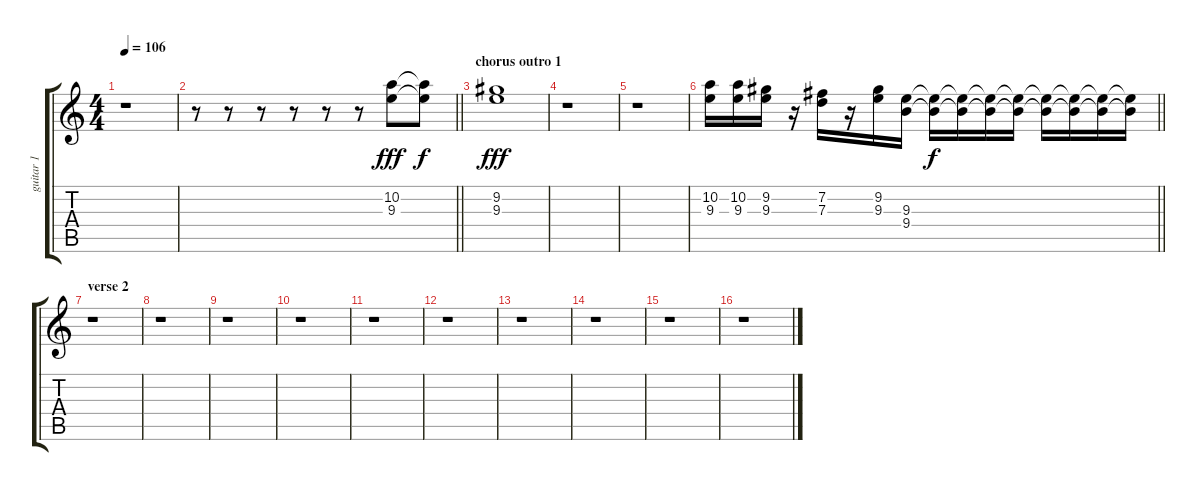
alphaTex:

\track ("guitar 1" "guitar 1") {instrument acousticguitarsteel}
\staff {score tabs}
\tuning (E4 B3 G3 D3 A2 E2) {hide}
\ts (4 4)
\tempo 106
\clef g2
\ks c
r.1{dy f} |
\barLineRight lightlight
r.8 r.8 r.8 r.8 r.8 r.8 (10.2 9.3).8{dy fff} (10.2{t} 9.3{t}).8{dy f} |
\section ("" "chorus outro 1")
(9.2 9.3).1{dy fff} |
r.1 |
r.1 |
\barLineRight lightlight
(10.2 9.3).16 (10.2 9.3).16 (9.2 9.3).16 r.16 (7.2 7.3).16 r.16 (9.2 9.3).16 (9.3 9.4).16 (9.3{t} 9.4{t}).16{dy f} (9.3{t} 9.4{t}).16 (9.3{t} 9.4{t}).16 (9.3{t} 9.4{t}).16 (9.3{t} 9.4{t}).16 (9.3{t} 9.4{t}).16 (9.3{t} 9.4{t}).16 (9.3{t} 9.4{t}).16 |
\section ("" "verse 2")
r.1 |
r.1 |
r.1 |
r.1 |
r.1 |
r.1 |
r.1 |
r.1 |
r.1 |
r.1
